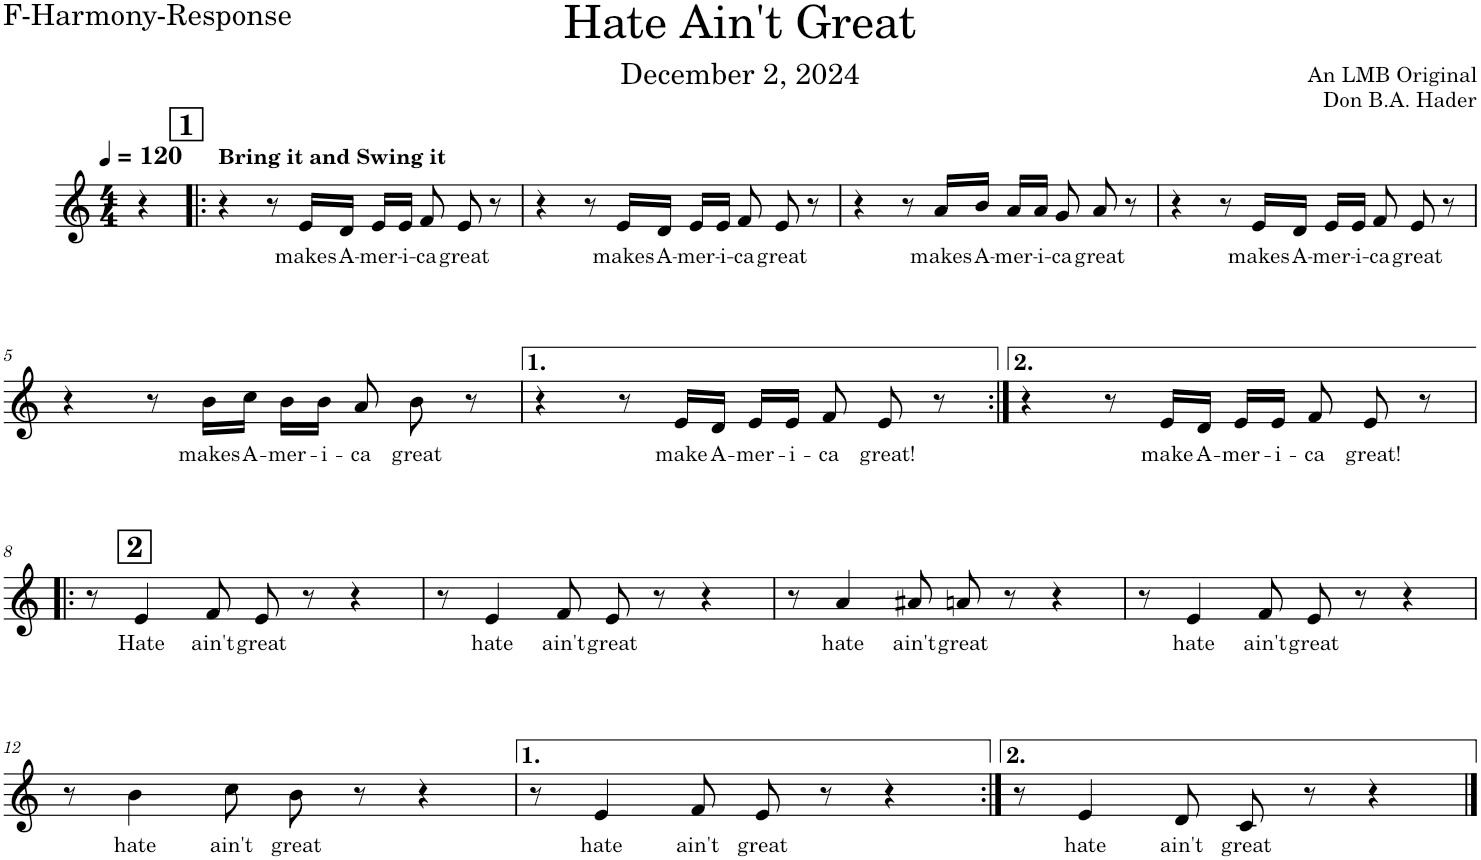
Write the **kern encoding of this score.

**kern	**text
*part1	*part1
*staff1	*staff1
*I"F Harmony	*
*I'F-2	*
*clefG2	*
*Trd4c7	*
*k[]	*
*M4/4	*
*MM120	*
=	=
4r	.
!!LO:REH:place=s1:a:B:cj:fs=14:t=1
=1!|:	=1!|:
!LO:TX:a:B:t=Bring it and Swing it	!
4r	.
8r	.
!	!LO:LY:b
16e/LL	makes
!	!LO:LY:b
16d/JJ	A-
!	!LO:LY:b
16e/LL	-mer-
!	!LO:LY:b
16e/JJ	-i-
!	!LO:LY:b
8f/	-ca
!	!LO:LY:b
8e/	great
8r	.
=2	=2
4r	.
8r	.
!	!LO:LY:b
16e/LL	makes
!	!LO:LY:b
16d/JJ	A-
!	!LO:LY:b
16e/LL	-mer-
!	!LO:LY:b
16e/JJ	-i-
!	!LO:LY:b
8f/	-ca
!	!LO:LY:b
8e/	great
8r	.
=3	=3
4r	.
8r	.
!	!LO:LY:b
16a/LL	makes
!	!LO:LY:b
16b/JJ	A-
!	!LO:LY:b
16a/LL	-mer-
!	!LO:LY:b
16a/JJ	-i-
!	!LO:LY:b
8g/	-ca
!	!LO:LY:b
8a/	great
8r	.
=4	=4
4r	.
8r	.
!	!LO:LY:b
16e/LL	makes
!	!LO:LY:b
16d/JJ	A-
!	!LO:LY:b
16e/LL	-mer-
!	!LO:LY:b
16e/JJ	-i-
!	!LO:LY:b
8f/	-ca
!	!LO:LY:b
8e/	great
8r	.
!!LO:LB:g=z
=5	=5
4r	.
8r	.
!	!LO:LY:b
16b\LL	makes
!	!LO:LY:b
16cc\JJ	A-
!	!LO:LY:b
16b\LL	-mer-
!	!LO:LY:b
16b\JJ	-i-
!	!LO:LY:b
8a/	-ca
!	!LO:LY:b
8b\	great
8r	.
=6	=6
4r	.
8r	.
!	!LO:LY:b
16e/LL	make
!	!LO:LY:b
16d/JJ	A-
!	!LO:LY:b
16e/LL	-mer-
!	!LO:LY:b
16e/JJ	-i-
!	!LO:LY:b
8f/	-ca
!	!LO:LY:b
8e/	great!
8r	.
=7:|!	=7:|!
4r	.
8r	.
!	!LO:LY:b
16e/LL	make
!	!LO:LY:b
16d/JJ	A-
!	!LO:LY:b
16e/LL	-mer-
!	!LO:LY:b
16e/JJ	-i-
!	!LO:LY:b
8f/	-ca
!	!LO:LY:b
8e/	great!
8r	.
!!LO:LB:g=z
!!LO:REH:place=s1:a:B:cj:fs=14:t=2:qo=0.5
=8!|:	=8!|:
8r	.
!	!LO:LY:b
4e/	Hate
!	!LO:LY:b
8f/	ain't
!	!LO:LY:b
8e/	great
8r	.
4r	.
=9	=9
8r	.
!	!LO:LY:b
4e/	hate
!	!LO:LY:b
8f/	ain't
!	!LO:LY:b
8e/	great
8r	.
4r	.
=10	=10
8r	.
!	!LO:LY:b
4a/	hate
!	!LO:LY:b
8a#X/	ain't
!	!LO:LY:b
8an/	great
8r	.
4r	.
=11	=11
8r	.
!	!LO:LY:b
4e/	hate
!	!LO:LY:b
8f/	ain't
!	!LO:LY:b
8e/	great
8r	.
4r	.
!!LO:LB:g=z
=12	=12
8r	.
!	!LO:LY:b
4b\	hate
!	!LO:LY:b
8cc\	ain't
!	!LO:LY:b
8b\	great
8r	.
4r	.
=13	=13
8r	.
!	!LO:LY:b
4e/	hate
!	!LO:LY:b
8f/	ain't
!	!LO:LY:b
8e/	great
8r	.
4r	.
=14:|!	=14:|!
8r	.
!	!LO:LY:b
4e/	hate
!	!LO:LY:b
8d/	ain't
!	!LO:LY:b
8c/	great
8r	.
4r	.
==	==
*-	*-
